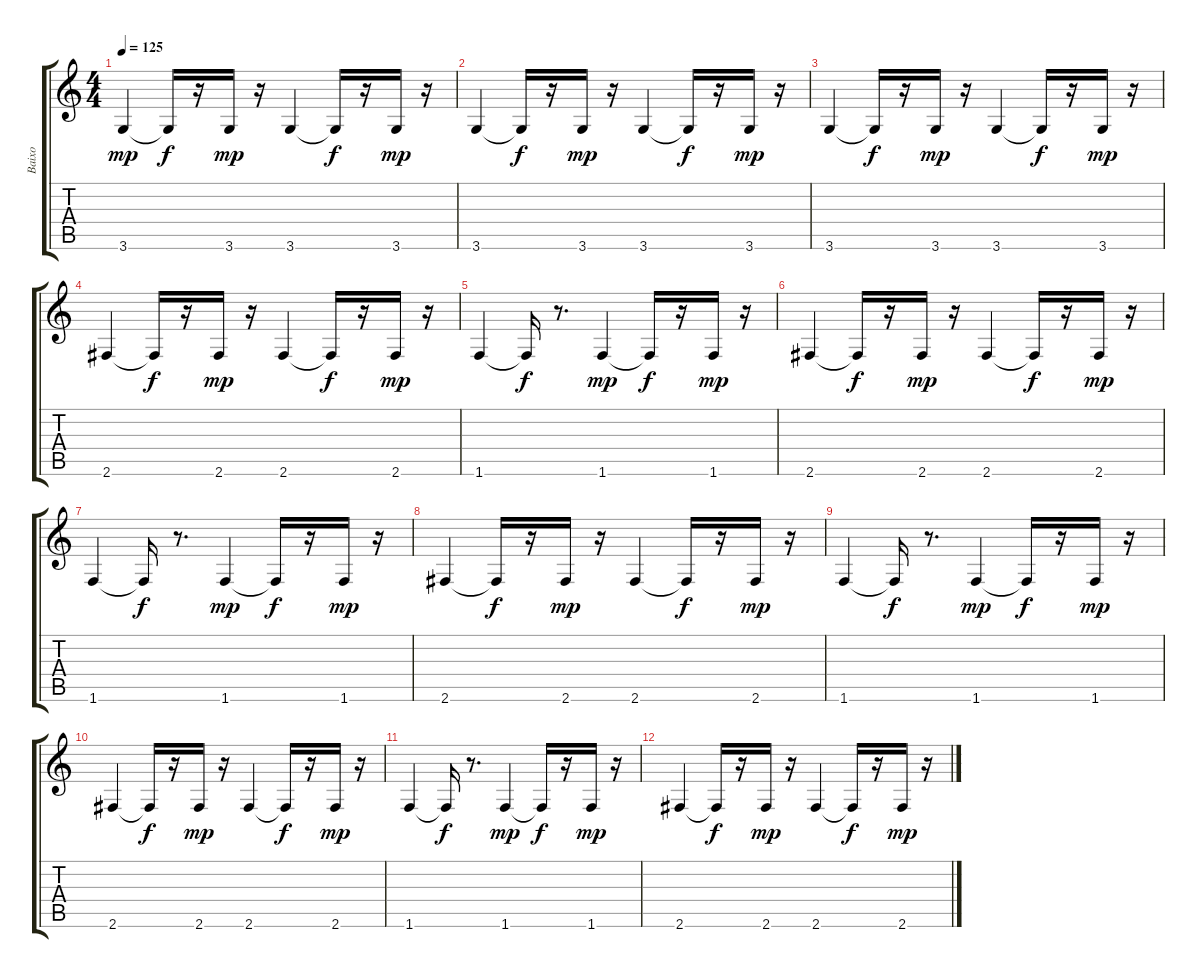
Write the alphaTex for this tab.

\track ("Baixo" "Baixo") {instrument acousticbass}
\staff {score tabs}
\tuning (E4 B3 G3 D3 A2 E2) {hide}
\ts (4 4)
\tempo 125
\clef g2
\ks c
3.6.4{dy mp} 3.6{t}.16{dy f} r.16 3.6.16{dy mp} r.16 3.6.4 3.6{t}.16{dy f} r.16 3.6.16{dy mp} r.16 |
3.6.4 3.6{t}.16{dy f} r.16 3.6.16{dy mp} r.16 3.6.4 3.6{t}.16{dy f} r.16 3.6.16{dy mp} r.16 |
3.6.4 3.6{t}.16{dy f} r.16 3.6.16{dy mp} r.16 3.6.4 3.6{t}.16{dy f} r.16 3.6.16{dy mp} r.16 |
2.6.4 2.6{t}.16{dy f} r.16 2.6.16{dy mp} r.16 2.6.4 2.6{t}.16{dy f} r.16 2.6.16{dy mp} r.16 |
1.6.4 1.6{t}.16{dy f} r.8{d} 1.6.4{dy mp volume 12} 1.6{t}.16{dy f} r.16 1.6.16{dy mp volume 12} r.16 |
2.6.4 2.6{t}.16{dy f} r.16 2.6.16{dy mp volume 12} r.16 2.6.4 2.6{t}.16{dy f} r.16 2.6.16{dy mp} r.16 |
1.6.4{volume 12} 1.6{t}.16{dy f} r.8{d} 1.6.4{dy mp volume 11} 1.6{t}.16{dy f} r.16 1.6.16{dy mp volume 10} r.16 |
2.6.4{volume 10} 2.6{t}.16{dy f} r.16 2.6.16{dy mp volume 9} r.16 2.6.4{volume 9} 2.6{t}.16{dy f} r.16 2.6.16{dy mp volume 8} r.16 |
1.6.4{volume 8} 1.6{t}.16{dy f} r.8{d} 1.6.4{dy mp volume 7} 1.6{t}.16{dy f} r.16 1.6.16{dy mp volume 6} r.16 |
2.6.4{volume 6} 2.6{t}.16{dy f} r.16 2.6.16{dy mp volume 5} r.16 2.6.4{volume 5} 2.6{t}.16{dy f} r.16 2.6.16{dy mp volume 4} r.16 |
1.6.4{volume 4} 1.6{t}.16{dy f} r.8{d} 1.6.4{dy mp volume 3} 1.6{t}.16{dy f} r.16 1.6.16{dy mp volume 2} r.16 |
2.6.4{volume 2} 2.6{t}.16{dy f} r.16 2.6.16{dy mp volume 1} r.16 2.6.4{volume 1} 2.6{t}.16{dy f} r.16 2.6.16{dy mp volume 0} r.16
